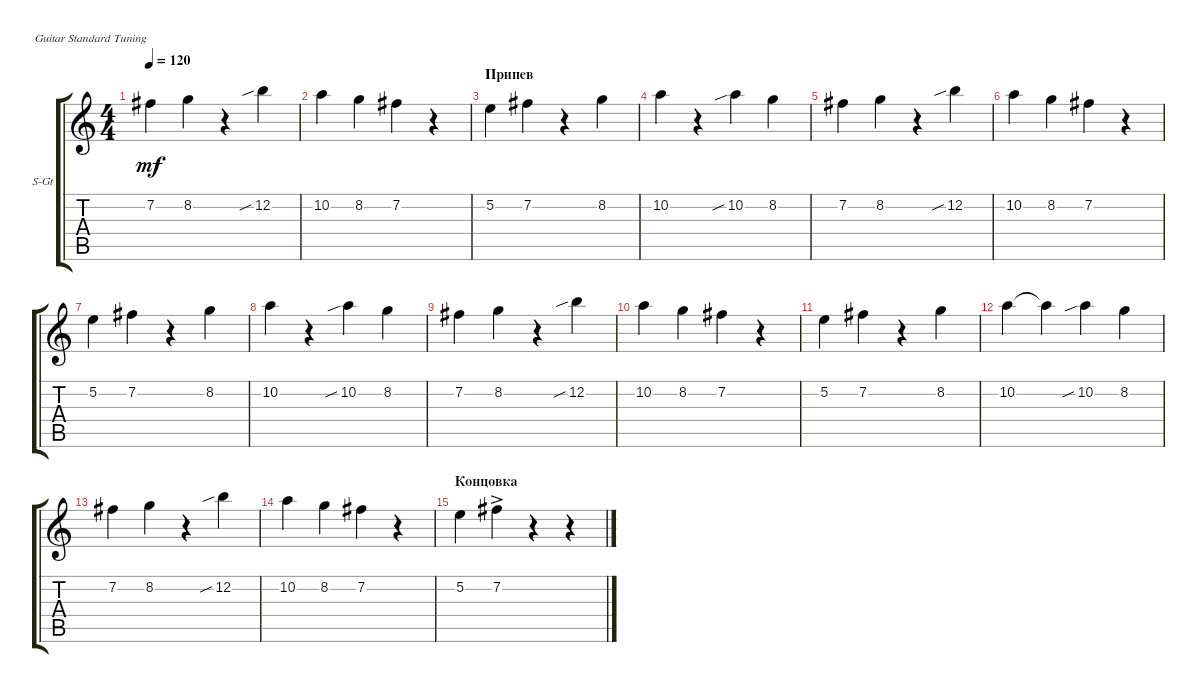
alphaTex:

\defaultSystemsLayout 4
\bracketExtendMode groupsimilarinstruments
\firstSystemTrackNameOrientation horizontal
\otherSystemsTrackNameOrientation horizontal
\track ("Guitar 1" "S-Gt") {instrument acousticguitarsteel}
\staff {score tabs}
\tuning (E4 B3 G3 D3 A2 E2)
\ts (4 4)
\tempo 120
\clef g2
\ks c
7.2.4{dy mf} 8.2.4 r.4 12.2{sib}.4 |
10.2.4 8.2.4 7.2.4 r.4 |
\section ("" "Припев")
5.2.4 7.2.4 r.4 8.2.4 |
10.2.4 r.4 10.2{sib}.4 8.2.4 |
7.2.4 8.2.4 r.4 12.2{sib}.4 |
10.2.4 8.2.4 7.2.4 r.4 |
5.2.4 7.2.4 r.4 8.2.4 |
10.2.4 r.4 10.2{sib}.4 8.2.4 |
7.2.4 8.2.4 r.4 12.2{sib}.4 |
10.2.4 8.2.4 7.2.4 r.4 |
5.2.4 7.2.4 r.4 8.2.4 |
10.2.4 10.2{t}.4 10.2{sib}.4 8.2.4 |
7.2.4 8.2.4 r.4 12.2{sib}.4 |
10.2.4 8.2.4 7.2.4 r.4 |
\section ("" "Концовка")
5.2.4 7.2{ac}.4 r.4 r.4
